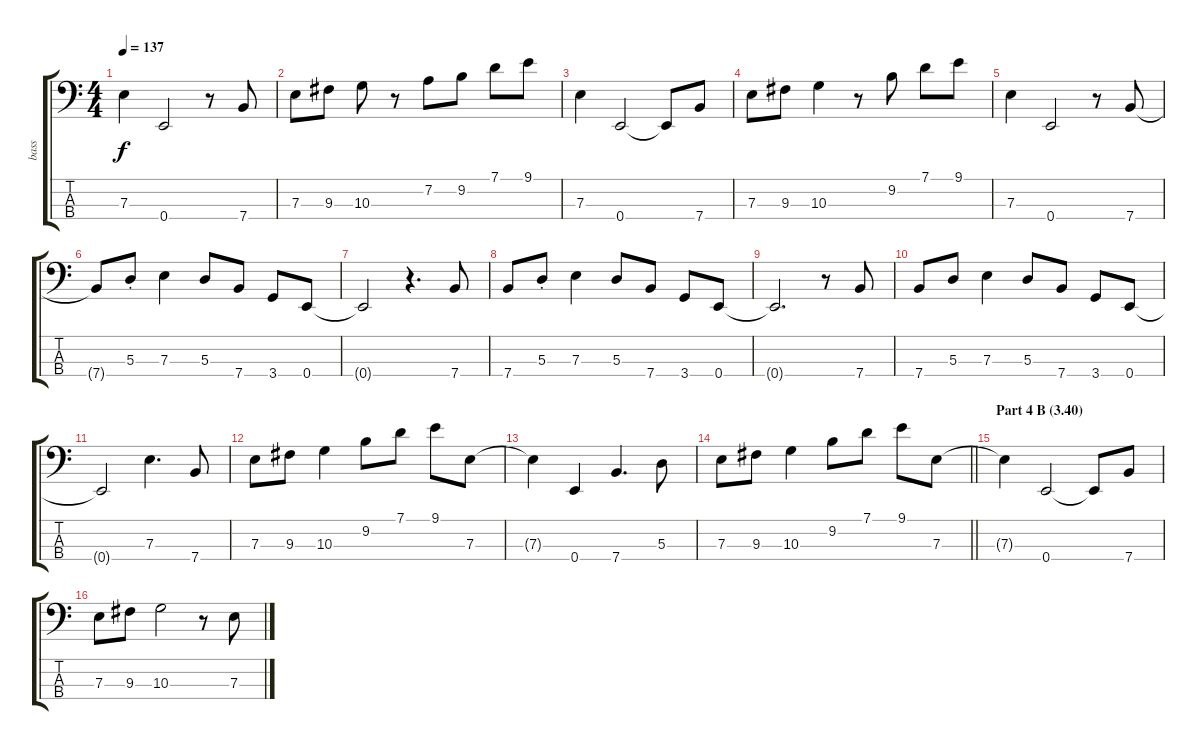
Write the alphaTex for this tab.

\track ("bass" "bass") {instrument electricbasspick}
\staff {score tabs}
\tuning (G2 D2 A1 E1) {hide}
\ts (4 4)
\tempo 137
\clef f4
\ks c
7.3.4{dy f} 0.4.2 r.8 7.4.8 |
7.3.8 9.3.8 10.3.8 r.8 7.2.8 9.2.8 7.1.8 9.1.8 |
7.3.4 0.4.2 0.4{t}.8 7.4.8 |
7.3.8 9.3.8 10.3.4 r.8 9.2.8 7.1.8 9.1.8 |
7.3.4 0.4.2 r.8 7.4.8 |
7.4{t}.8 5.3{st}.8 7.3.4 5.3.8 7.4.8 3.4.8 0.4.8 |
0.4{t}.2 r.4{d} 7.4.8 |
7.4.8 5.3{st}.8 7.3.4 5.3.8 7.4.8 3.4.8 0.4.8 |
0.4{t}.2{d} r.8 7.4.8 |
7.4.8 5.3.8 7.3.4 5.3.8 7.4.8 3.4.8 0.4.8 |
0.4{t}.2 7.3.4{d} 7.4.8 |
7.3.8 9.3.8 10.3.4 9.2.8 7.1.8 9.1.8 7.3.8 |
7.3{t}.4 0.4.4 7.4.4{d} 5.3.8 |
\barLineRight lightlight
7.3.8 9.3.8 10.3.4 9.2.8 7.1.8 9.1.8 7.3.8 |
\section ("" "Part 4 B (3.40)")
7.3{t}.4 0.4.2 0.4{t}.8 7.4.8 |
7.3.8 9.3.8 10.3.2 r.8 7.3.8
